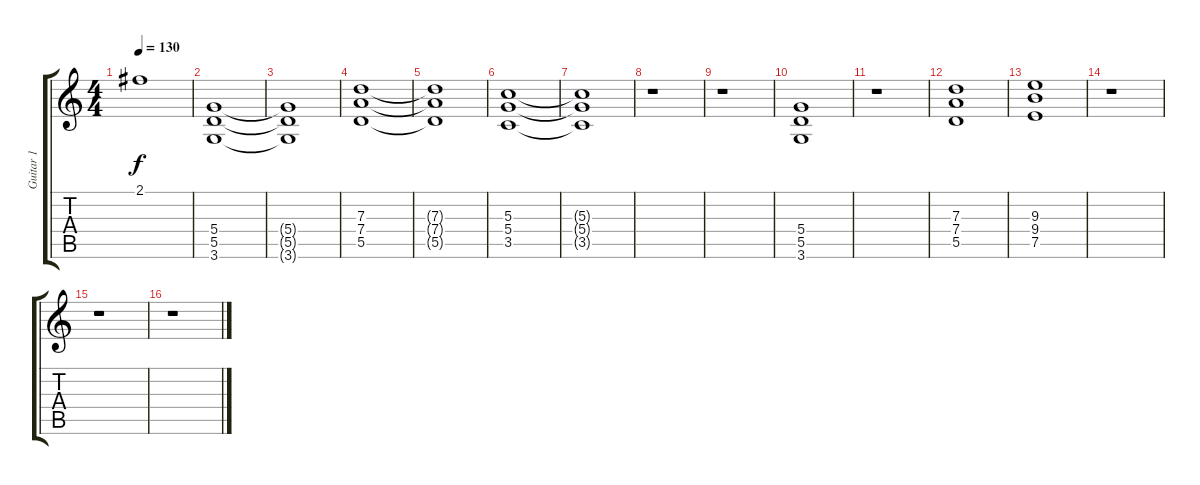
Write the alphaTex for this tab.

\track ("Guitar 1" "Guitar 1") {instrument distortionguitar}
\staff {score tabs}
\tuning (E4 B3 G3 D3 A2 E2) {hide}
\ts (4 4)
\tempo 130
\clef g2
\ks c
2.1{t}.1{dy f} |
(5.4 5.5 3.6).1 |
(5.4{t} 5.5{t} 3.6{t}).1 |
(7.3 7.4 5.5).1 |
(7.3{t} 7.4{t} 5.5{t}).1 |
(5.3 5.4 3.5).1 |
(5.3{t} 5.4{t} 3.5{t}).1 |
r.1 |
r.1 |
(5.4 5.5 3.6).1 |
r.1 |
(7.3 7.4 5.5).1 |
(9.3 9.4 7.5).1 |
r.1 |
r.1 |
r.1
